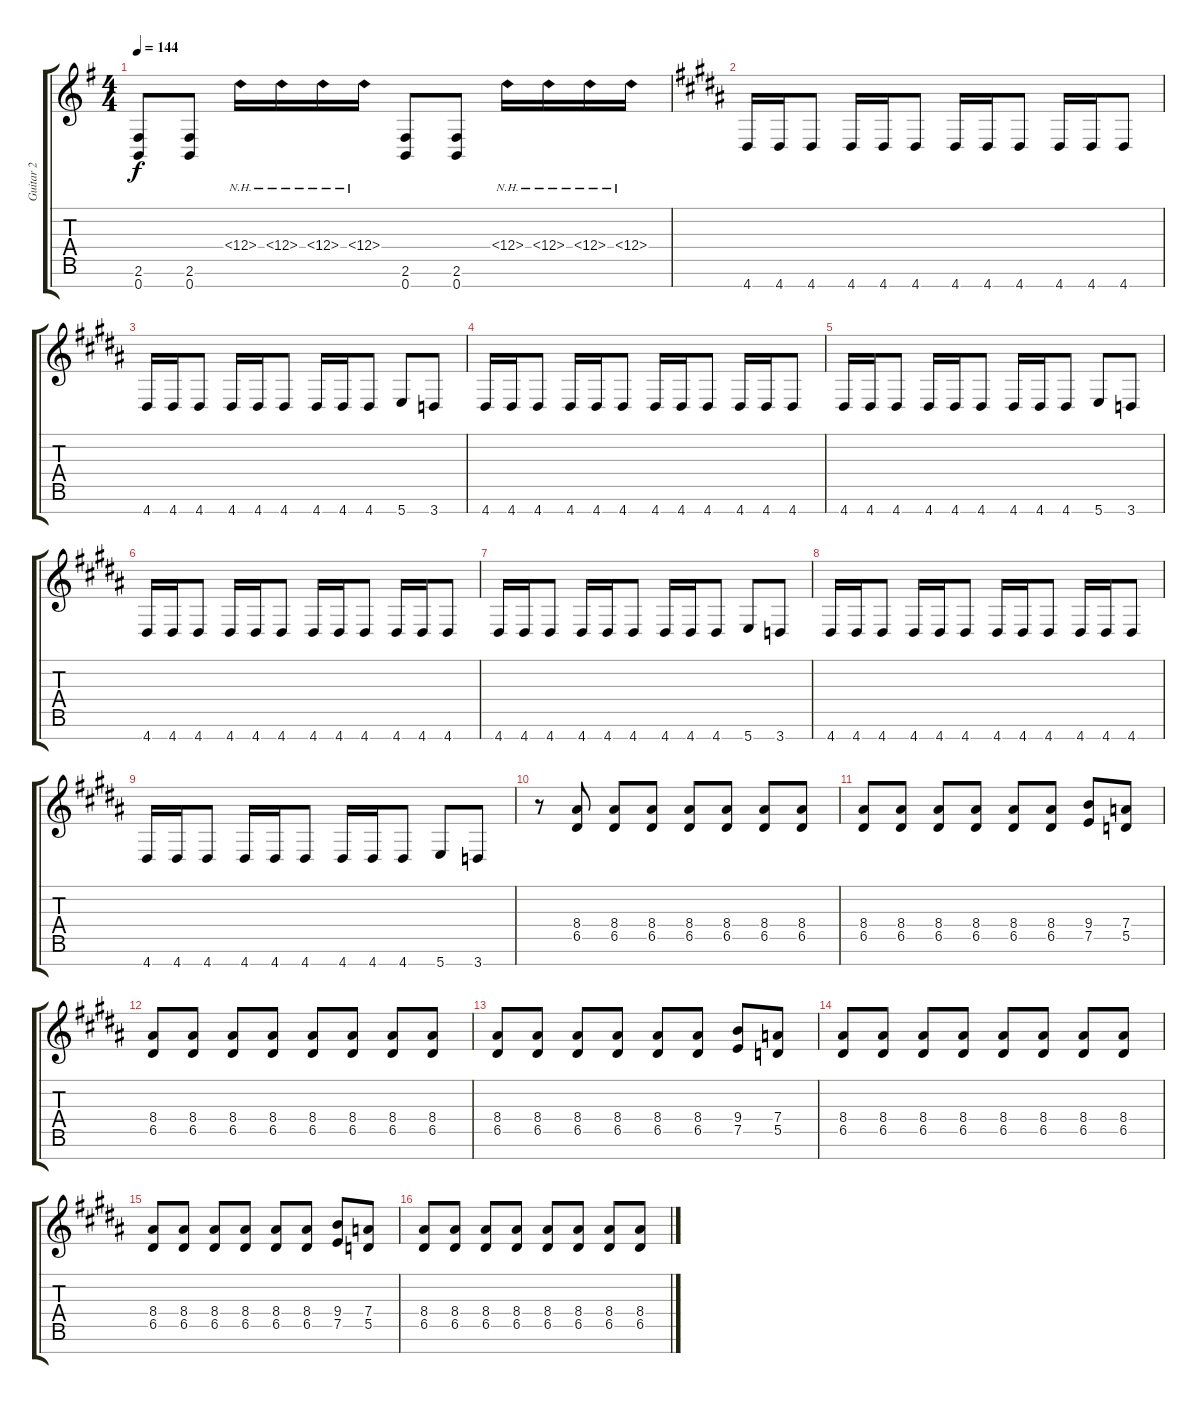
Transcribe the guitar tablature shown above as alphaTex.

\track ("Guitar 2" "Guitar 2") {instrument overdrivenguitar}
\staff {score tabs}
\tuning (E4 B3 G3 D3 A2 E2 B1) {hide}
\ts (4 4)
\tempo 144
\clef g2
\ks eminor
(2.6 0.7).8{dy f} (2.6 0.7).8 6.4{nh}.16 6.4{nh}.16 6.4{nh}.16 6.4{nh}.16 (2.6 0.7).8 (2.6 0.7).8 6.4{nh}.16 6.4{nh}.16 6.4{nh}.16 6.4{nh}.16 |
\ks g#minor
4.7.16 4.7.16 4.7.8 4.7.16 4.7.16 4.7.8 4.7.16 4.7.16 4.7.8 4.7.16 4.7.16 4.7.8 |
4.7.16 4.7.16 4.7.8 4.7.16 4.7.16 4.7.8 4.7.16 4.7.16 4.7.8 5.7.8 3.7.8 |
4.7.16 4.7.16 4.7.8 4.7.16 4.7.16 4.7.8 4.7.16 4.7.16 4.7.8 4.7.16 4.7.16 4.7.8 |
4.7.16 4.7.16 4.7.8 4.7.16 4.7.16 4.7.8 4.7.16 4.7.16 4.7.8 5.7.8 3.7.8 |
4.7.16 4.7.16 4.7.8 4.7.16 4.7.16 4.7.8 4.7.16 4.7.16 4.7.8 4.7.16 4.7.16 4.7.8 |
4.7.16 4.7.16 4.7.8 4.7.16 4.7.16 4.7.8 4.7.16 4.7.16 4.7.8 5.7.8 3.7.8 |
4.7.16 4.7.16 4.7.8 4.7.16 4.7.16 4.7.8 4.7.16 4.7.16 4.7.8 4.7.16 4.7.16 4.7.8 |
4.7.16 4.7.16 4.7.8 4.7.16 4.7.16 4.7.8 4.7.16 4.7.16 4.7.8 5.7.8 3.7.8 |
r.8 (8.4 6.5).8 (8.4 6.5).8 (8.4 6.5).8 (8.4 6.5).8 (8.4 6.5).8 (8.4 6.5).8 (8.4 6.5).8 |
(8.4 6.5).8 (8.4 6.5).8 (8.4 6.5).8 (8.4 6.5).8 (8.4 6.5).8 (8.4 6.5).8 (9.4 7.5).8 (7.4 5.5).8 |
(8.4 6.5).8 (8.4 6.5).8 (8.4 6.5).8 (8.4 6.5).8 (8.4 6.5).8 (8.4 6.5).8 (8.4 6.5).8 (8.4 6.5).8 |
(8.4 6.5).8 (8.4 6.5).8 (8.4 6.5).8 (8.4 6.5).8 (8.4 6.5).8 (8.4 6.5).8 (9.4 7.5).8 (7.4 5.5).8 |
(8.4 6.5).8 (8.4 6.5).8 (8.4 6.5).8 (8.4 6.5).8 (8.4 6.5).8 (8.4 6.5).8 (8.4 6.5).8 (8.4 6.5).8 |
(8.4 6.5).8 (8.4 6.5).8 (8.4 6.5).8 (8.4 6.5).8 (8.4 6.5).8 (8.4 6.5).8 (9.4 7.5).8 (7.4 5.5).8 |
(8.4 6.5).8 (8.4 6.5).8 (8.4 6.5).8 (8.4 6.5).8 (8.4 6.5).8 (8.4 6.5).8 (8.4 6.5).8 (8.4 6.5).8
